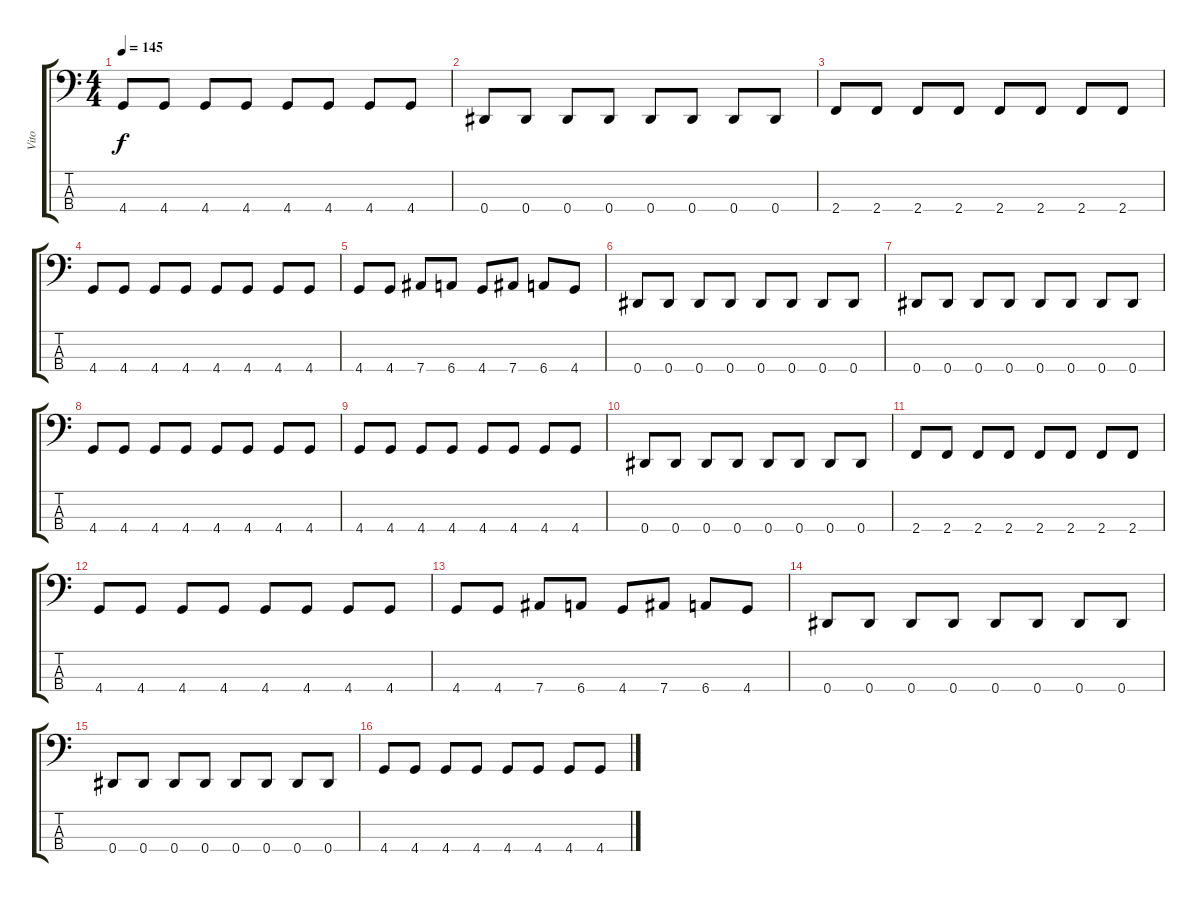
\track ("Vito" "Vito") {instrument electricbassfinger}
\staff {score tabs}
\tuning (Gb2 Db2 Ab1 Eb1) {hide}
\ts (4 4)
\tempo 145
\clef f4
\ks c
4.4.8{dy f} 4.4.8 4.4.8 4.4.8 4.4.8 4.4.8 4.4.8 4.4.8 |
0.4.8 0.4.8 0.4.8 0.4.8 0.4.8 0.4.8 0.4.8 0.4.8 |
2.4.8 2.4.8 2.4.8 2.4.8 2.4.8 2.4.8 2.4.8 2.4.8 |
4.4.8 4.4.8 4.4.8 4.4.8 4.4.8 4.4.8 4.4.8 4.4.8 |
4.4.8 4.4.8 7.4.8 6.4.8 4.4.8 7.4.8 6.4.8 4.4.8 |
0.4.8 0.4.8 0.4.8 0.4.8 0.4.8 0.4.8 0.4.8 0.4.8 |
0.4.8 0.4.8 0.4.8 0.4.8 0.4.8 0.4.8 0.4.8 0.4.8 |
4.4.8 4.4.8 4.4.8 4.4.8 4.4.8 4.4.8 4.4.8 4.4.8 |
4.4.8 4.4.8 4.4.8 4.4.8 4.4.8 4.4.8 4.4.8 4.4.8 |
0.4.8 0.4.8 0.4.8 0.4.8 0.4.8 0.4.8 0.4.8 0.4.8 |
2.4.8 2.4.8 2.4.8 2.4.8 2.4.8 2.4.8 2.4.8 2.4.8 |
4.4.8 4.4.8 4.4.8 4.4.8 4.4.8 4.4.8 4.4.8 4.4.8 |
4.4.8 4.4.8 7.4.8 6.4.8 4.4.8 7.4.8 6.4.8 4.4.8 |
0.4.8 0.4.8 0.4.8 0.4.8 0.4.8 0.4.8 0.4.8 0.4.8 |
0.4.8 0.4.8 0.4.8 0.4.8 0.4.8 0.4.8 0.4.8 0.4.8 |
4.4.8 4.4.8 4.4.8 4.4.8 4.4.8 4.4.8 4.4.8 4.4.8
